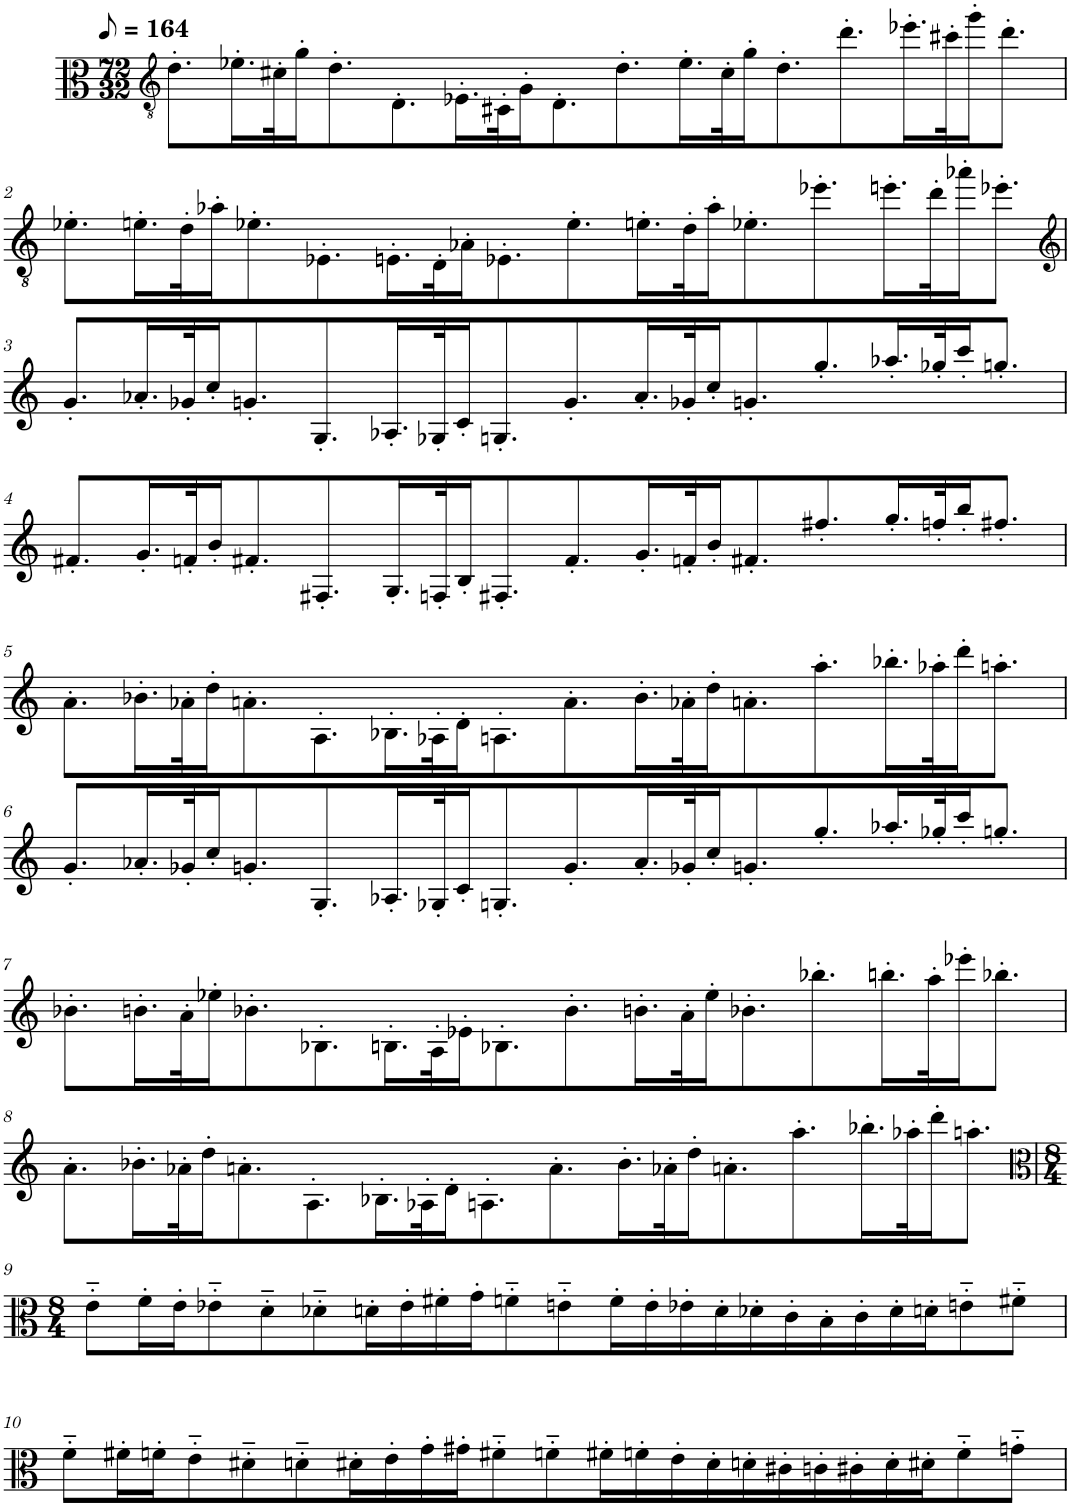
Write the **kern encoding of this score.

**kern
*part1
*staff1
*I"Viola
*I'Vla.
*clefGv2
*k[]
*M72/32
*MM82
=1
8.d'\L
16.e-X'\L
32c#X'\K
16g'\J
8.d'\
8.D'\
16.E-X'\L
32C#X'\K
16G'\J
8.D'\
8.d'\
16.e-'\L
32c#'\K
16g'\J
8.d'\
8.dd'\
16.ee-X'\L
32cc#X'\K
16gg'\J
8.dd'\J
!!LO:LB:g=z
=2
8.e-X'\L
16.en'\L
32d'\K
16a-X'\J
8.e-X'\
8.E-X'\
16.En'\L
32D'\K
16A-X'\J
8.E-X'\
8.e-'\
16.en'\L
32d'\K
16a-'\J
8.e-X'\
8.ee-X'\
16.een'\L
32dd'\K
16aa-X'\J
8.ee-X'\J
!!LO:LB:g=z
=3
*clefG2
8.g'/L
16.a-X'/L
32g-X'/K
16cc'/J
8.gn'/
8.G'/
16.A-X'/L
32G-X'/K
16c'/J
8.Gn'/
8.g'/
16.a-'/L
32g-X'/K
16cc'/J
8.gn'/
8.gg'/
16.aa-X'/L
32gg-X'/K
16ccc'/J
8.ggn'/J
!!LO:LB:g=z
=4
8.f#X'/L
16.g'/L
32fn'/K
16b'/J
8.f#X'/
8.F#X'/
16.G'/L
32Fn'/K
16B'/J
8.F#X'/
8.f#'/
16.g'/L
32fn'/K
16b'/J
8.f#X'/
8.ff#X'/
16.gg'/L
32ffn'/K
16bb'/J
8.ff#X'/J
!!LO:LB:g=z
=5
8.a'\L
16.b-X'\L
32a-X'\K
16dd'\J
8.an'\
8.A'\
16.B-X'\L
32A-X'\K
16d'\J
8.An'\
8.a'\
16.b-'\L
32a-X'\K
16dd'\J
8.an'\
8.aa'\
16.bb-X'\L
32aa-X'\K
16ddd'\J
8.aan'\J
!!LO:LB:g=z
=6
8.g'/L
16.a-X'/L
32g-X'/K
16cc'/J
8.gn'/
8.G'/
16.A-X'/L
32G-X'/K
16c'/J
8.Gn'/
8.g'/
16.a-'/L
32g-X'/K
16cc'/J
8.gn'/
8.gg'/
16.aa-X'/L
32gg-X'/K
16ccc'/J
8.ggn'/J
!!LO:LB:g=z
=7
8.b-X'\L
16.bn'\L
32a'\K
16ee-X'\J
8.b-X'\
8.B-X'\
16.Bn'\L
32A'\K
16e-X'\J
8.B-X'\
8.b-'\
16.bn'\L
32a'\K
16ee-'\J
8.b-X'\
8.bb-X'\
16.bbn'\L
32aa'\K
16eee-X'\J
8.bb-X'\J
!!LO:LB:g=z
=8
8.a'\L
16.b-X'\L
32a-X'\K
16dd'\J
8.an'\
8.A'\
16.B-X'\L
32A-X'\K
16d'\J
8.An'\
8.a'\
16.b-'\L
32a-X'\K
16dd'\J
8.an'\
8.aa'\
16.bb-X'\L
32aa-X'\K
16ddd'\J
8.aan'\J
!!LO:LB:g=z
=9
*clefC3
*M8/4
8e'~\L
16f'\L
16e'\J
8e-X'~\
8d'~\
8d-X'~\
16dn'\L
16e-'\
16f#X'\
16g'\J
8fn'~\
8en'~\
16f'\L
16e'\
16e-X'\
16d'\
16d-X'\
16c'\
16B'\
16c'\
16d-'\
16dn'\J
8en'~\
8f#X'~\J
!!LO:LB:g=z
=10
8f'~\L
16f#X'\L
16fn'\J
8e'~\
8d#X'~\
8dn'~\
16d#X'\L
16e'\
16g'\
16g#X'\J
8f#X'~\
8fn'~\
16f#X'\L
16fn'\
16e'\
16d#'\
16dn'\
16c#X'\
16cn'\
16c#X'\
16d'\
16d#X'\J
8f'~\
8gn'~\J
=
*-
